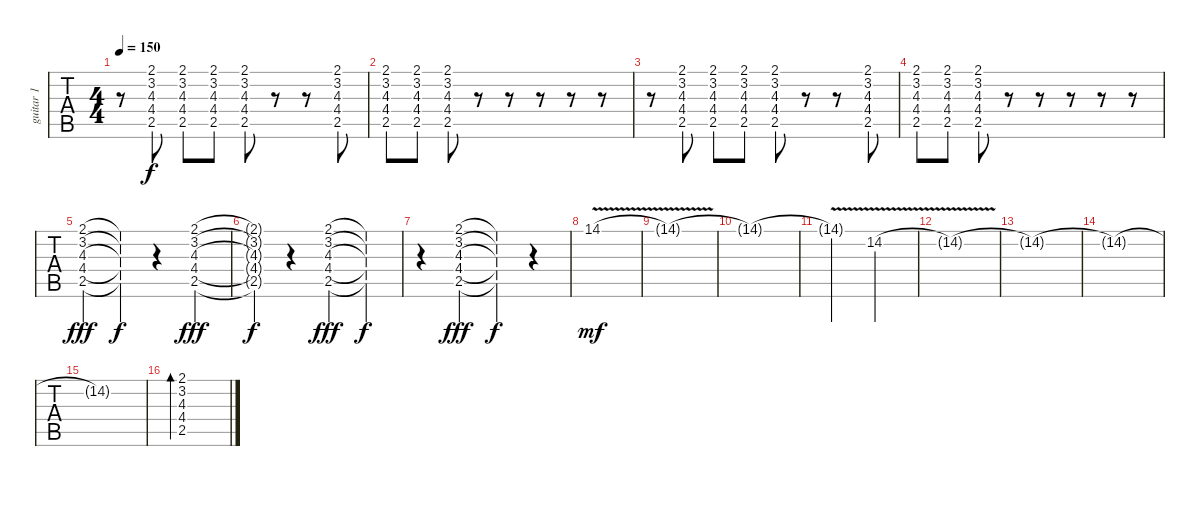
\track ("guitar 1" "guitar 1") {instrument overdrivenguitar}
\staff {tabs}
\tuning (E4 B3 G3 D3 A2 E2) {hide}
\ts (4 4)
\tempo 150
\clef g2
\ks c
r.8{dy f} (2.1 3.2 4.3 4.4 2.5).8 (2.1 3.2 4.3 4.4 2.5).8 (2.1 3.2 4.3 4.4 2.5).8 (2.1 3.2 4.3 4.4 2.5).8 r.8 r.8 (2.1 3.2 4.3 4.4 2.5).8 |
(2.1 3.2 4.3 4.4 2.5).8 (2.1 3.2 4.3 4.4 2.5).8 (2.1 3.2 4.3 4.4 2.5).8 r.8 r.8 r.8 r.8 r.8 |
r.8 (2.1 3.2 4.3 4.4 2.5).8 (2.1 3.2 4.3 4.4 2.5).8 (2.1 3.2 4.3 4.4 2.5).8 (2.1 3.2 4.3 4.4 2.5).8 r.8 r.8 (2.1 3.2 4.3 4.4 2.5).8 |
(2.1 3.2 4.3 4.4 2.5).8 (2.1 3.2 4.3 4.4 2.5).8 (2.1 3.2 4.3 4.4 2.5).8 r.8 r.8 r.8 r.8 r.8 |
(2.1 3.2 4.3 4.4 2.5).4{dy fff} (2.1{t} 3.2{t} 4.3{t} 4.4{t} 2.5{t}).4{dy f} r.4 (2.1 3.2 4.3 4.4 2.5).4{dy fff} |
(2.1{t} 3.2{t} 4.3{t} 4.4{t} 2.5{t}).4{dy f} r.4 (2.1 3.2 4.3 4.4 2.5).4{dy fff} (2.1{t} 3.2{t} 4.3{t} 4.4{t} 2.5{t}).4{dy f} |
r.4 (2.1 3.2 4.3 4.4 2.5).4{dy fff} (2.1{t} 3.2{t} 4.3{t} 4.4{t} 2.5{t}).4{dy f} r.4 |
14.1{v}.1{dy mf} |
14.1{t}.1 |
14.1{t}.1 |
14.1{v t}.2 14.2{v}.2 |
14.2{t}.1 |
14.2{t}.1 |
14.2{t}.1 |
14.2{t}.1 |
(2.1 3.2 4.3 4.4 2.5).1{bd 480}
